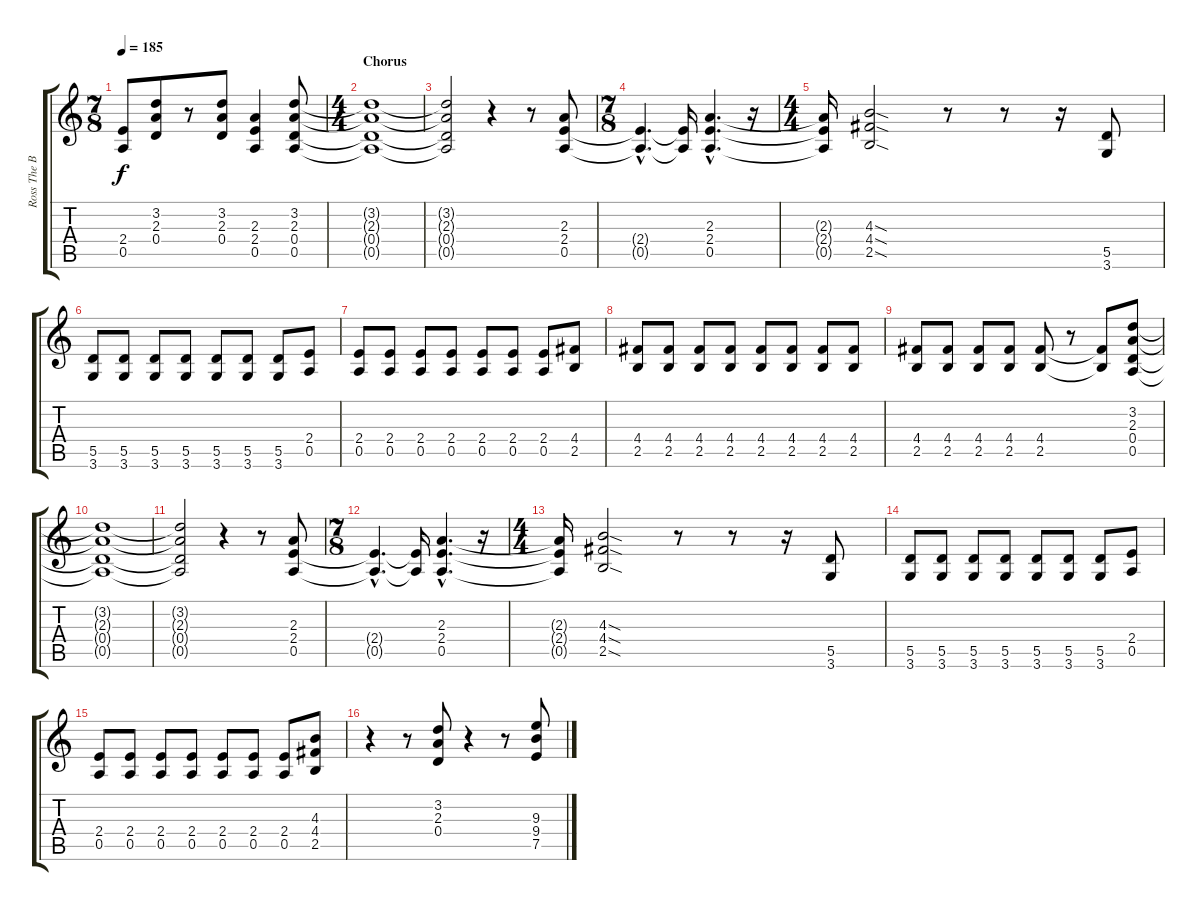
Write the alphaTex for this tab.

\track ("Ross The Boss" "Ross The B") {instrument distortionguitar}
\staff {score tabs}
\tuning (E4 B3 G3 D3 A2 E2) {hide}
\ts (7 8)
\tempo 185
\clef g2
\ks c
(2.4 0.5).8{dy f} (3.2 2.3 0.4).8 r.8 (3.2 2.3 0.4).8 (2.3 2.4 0.5).4 (3.2 2.3 0.4 0.5).8 |
\ts (4 4)
\section ("" "Chorus")
(3.2{t} 2.3{t} 0.4{t} 0.5{t}).1 |
(3.2{t} 2.3{t} 0.4{t} 0.5{t}).2 r.4 r.8 (2.3 2.4 0.5).8 |
\ts (7 8)
(2.4{hac t} 0.5{hac t}).4{d} (2.4{t} 0.5{t}).16 (2.3{hac} 2.4{hac} 0.5{hac}).4{d} r.16 |
\ts (4 4)
(2.3{t} 2.4{t} 0.5{t}).16 (4.3{sod} 4.4{sod} 2.5{sod}).2 r.8 r.8 r.16 (5.5 3.6).8 |
(5.5 3.6).8 (5.5 3.6).8 (5.5 3.6).8 (5.5 3.6).8 (5.5 3.6).8 (5.5 3.6).8 (5.5 3.6).8 (2.4 0.5).8 |
(2.4 0.5).8 (2.4 0.5).8 (2.4 0.5).8 (2.4 0.5).8 (2.4 0.5).8 (2.4 0.5).8 (2.4 0.5).8 (4.4 2.5).8 |
(4.4 2.5).8 (4.4 2.5).8 (4.4 2.5).8 (4.4 2.5).8 (4.4 2.5).8 (4.4 2.5).8 (4.4 2.5).8 (4.4 2.5).8 |
(4.4 2.5).8 (4.4 2.5).8 (4.4 2.5).8 (4.4 2.5).8 (4.4 2.5).8 r.8 (4.4{t} 2.5{t}).8 (3.2 2.3 0.4 0.5).8 |
(3.2{t} 2.3{t} 0.4{t} 0.5{t}).1 |
(3.2{t} 2.3{t} 0.4{t} 0.5{t}).2 r.4 r.8 (2.3 2.4 0.5).8 |
\ts (7 8)
(2.4{hac t} 0.5{hac t}).4{d} (2.4{t} 0.5{t}).16 (2.3{hac} 2.4{hac} 0.5{hac}).4{d} r.16 |
\ts (4 4)
(2.3{t} 2.4{t} 0.5{t}).16 (4.3{sod} 4.4{sod} 2.5{sod}).2 r.8 r.8 r.16 (5.5 3.6).8 |
(5.5 3.6).8 (5.5 3.6).8 (5.5 3.6).8 (5.5 3.6).8 (5.5 3.6).8 (5.5 3.6).8 (5.5 3.6).8 (2.4 0.5).8 |
(2.4 0.5).8 (2.4 0.5).8 (2.4 0.5).8 (2.4 0.5).8 (2.4 0.5).8 (2.4 0.5).8 (2.4 0.5).8 (4.3 4.4 2.5).8 |
r.4 r.8 (3.2 2.3 0.4).8 r.4 r.8 (9.3 9.4 7.5).8
